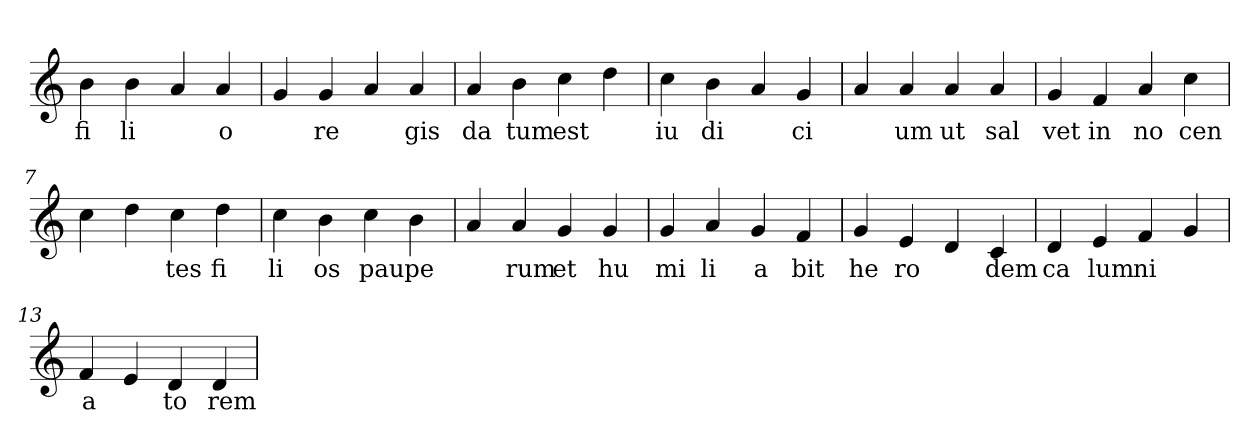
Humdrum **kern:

**kern	**text
*part1	*part1
*staff1	*staff1
*clefG2	*
=1	=1
4b	fi
4b	li
4a	.
4a	o
=2	=2
4g	.
4g	re
4a	.
4a	gis
=3	=3
4a	da
4b	tum
4cc	est
4dd	.
=4	=4
4cc	iu
4b	di
4a	.
4g	ci
=5	=5
4a	.
4a	um
4a	ut
4a	sal
=6	=6
4g	vet
4f	in
4a	no
4cc	cen
=7	=7
4cc	.
4dd	.
4cc	tes
4dd	fi
=8	=8
4cc	li
4b	os
4cc	pau
4b	pe
=9	=9
4a	.
4a	rum
4g	et
4g	hu
=10	=10
4g	mi
4a	li
4g	a
4f	bit
=11	=11
4g	he
4e	ro
4d	.
4c	dem
=12	=12
4d	ca
4e	lum
4f	ni
4g	.
=13	=13
4f	a
4e	.
4d	to
4d	rem
=	=
*-	*-
